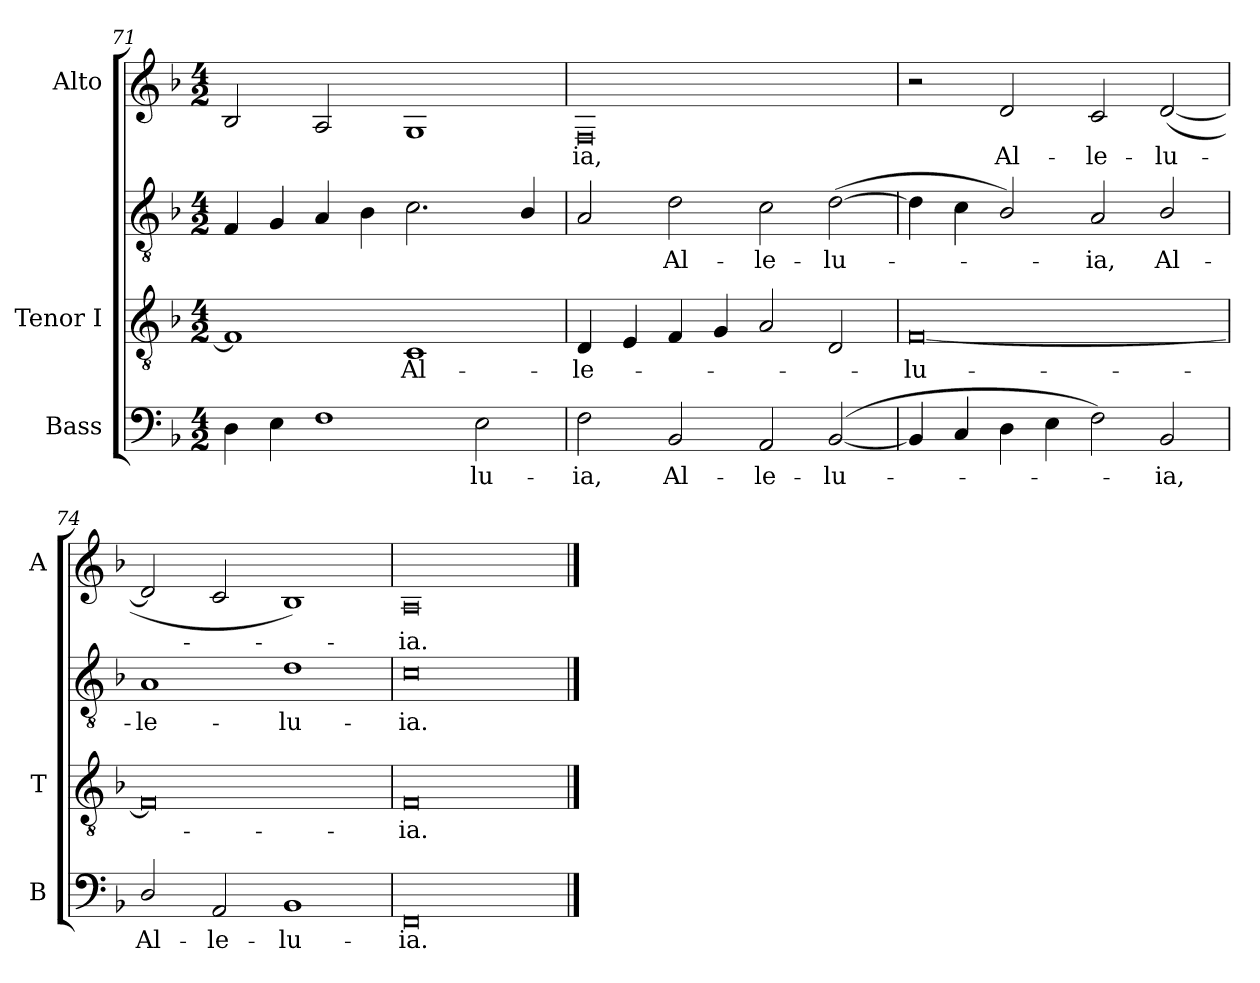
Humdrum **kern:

**kern	**text	**kern	**text	**kern	**text	**kern	**text
*part3	*part3	*part2	*part2	*part2	*part2	*part1	*part1
*staff4	*staff4	*staff3	*staff3	*staff2	*staff2	*staff1	*staff1
*I"Bass	*	*I"Tenor I	*	*	*	*I"Alto	*
*I'B	*	*I'T	*	*	*	*I'A	*
*clefF4	*	*clefGv2	*	*clefGv2	*	*clefG2	*
*k[b-]	*	*k[b-]	*	*k[b-]	*	*k[b-]	*
*F:	*	*F:	*	*F:	*	*F:	*
*M4/2	*	*M4/2	*	*M4/2	*	*M4/2	*
=71	=71	=71	=71	=71	=71	=71	=71
4D	.	1F]	.	4F	.	2B-	.
4E	.	.	.	4G	.	.	.
1F	.	.	.	4A	.	2A	.
.	.	.	.	4B-	.	.	.
!	!	!	!LO:LY:b	!	!	!	!
.	.	1C	Al-	2.c	.	1G	.
!	!LO:LY:b	!	!	!	!	!	!
2E	lu-	.	.	.	.	.	.
.	.	.	.	4B-/	.	.	.
=72	=72	=72	=72	=72	=72	=72	=72
!	!LO:LY:b	!	!LO:LY:b	!	!	!	!LO:LY:b
2F	-ia,	4D	le-	2A	.	0F	ia,
.	.	4E	.	.	.	.	.
!	!LO:LY:b	!	!	!	!LO:LY:b	!	!
2BB-	Al-	4F	.	2d	-Al-	.	.
.	.	4G	.	.	.	.	.
!	!LO:LY:b	!	!	!	!LO:LY:b	!	!
2AA	-le-	2A	.	2c	-le-	.	.
!	!LO:LY:b	!	!	!	!LO:LY:b	!	!
(>[2BB-	-lu-	2D	.	(>[2d	-lu-	.	.
=73	=73	=73	=73	=73	=73	=73	=73
!	!	!	!LO:LY:b	!	!	!	!
4BB-]	.	[0F	-lu-	4d]	.	2r	.
4C	.	.	.	4c	.	.	.
!	!	!	!	!	!	!	!LO:LY:b
4D	.	.	.	2B-/)	.	2d	Al-
4E	.	.	.	.	.	.	.
!	!	!	!	!	!LO:LY:b	!	!LO:LY:b
2F)	.	.	.	2A	ia,	2c	-le-
!	!LO:LY:b	!	!	!	!LO:LY:b	!	!LO:LY:b
2BB-	ia,	.	.	2B-/	Al-	(<[2d	-lu-
=74	=74	=74	=74	=74	=74	=74	=74
!	!LO:LY:b	!	!	!	!LO:LY:b	!	!
2D/	Al-	0F]	.	1A	le-	2d]	.
!	!LO:LY:b	!	!	!	!	!	!
2AA	-le-	.	.	.	.	2c	.
!	!LO:LY:b	!	!	!	!LO:LY:b	!	!
1BB-	-lu-	.	.	1d	-lu-	1B-)	.
=75	=75	=75	=75	=75	=75	=75	=75
!	!LO:LY:b	!	!LO:LY:b	!	!LO:LY:b	!	!LO:LY:b
0FF	-ia.	0F	ia.	0c	-ia.	0A	ia.
==	==	==	==	==	==	==	==
*-	*-	*-	*-	*-	*-	*-	*-
